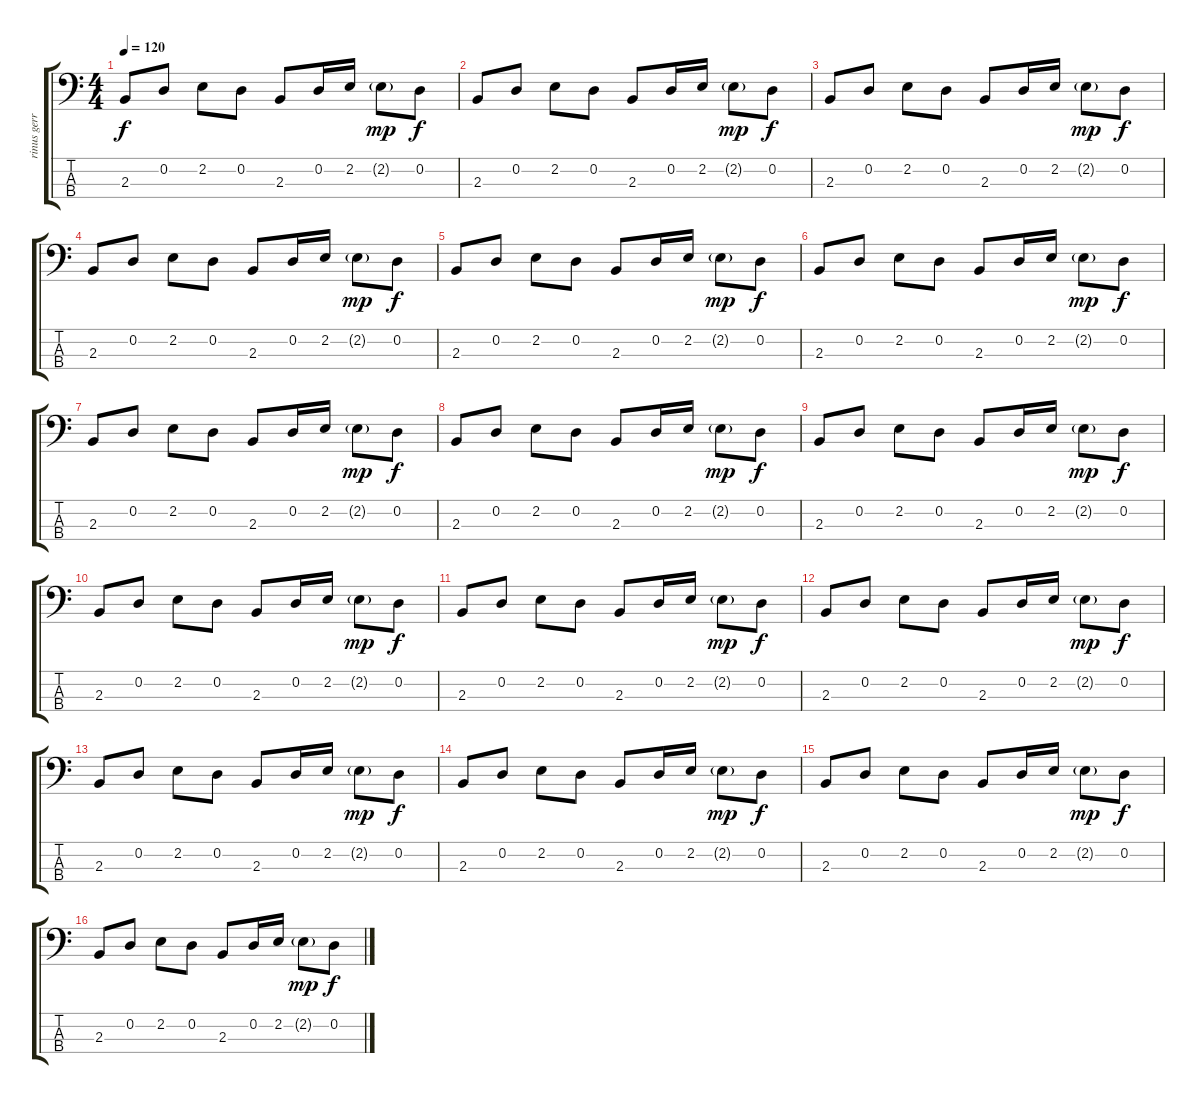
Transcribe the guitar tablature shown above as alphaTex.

\track ("rinus gerritsen" "rinus gerr") {instrument acousticbass}
\staff {score tabs}
\tuning (G2 D2 A1 E1) {hide}
\ts (4 4)
\tempo 120
\clef f4
\ks c
2.3.8{dy f} 0.2.8 2.2.8 0.2.8 2.3.8 0.2.16 2.2.16 2.2{g}.8{dy mp} 0.2.8{dy f} |
2.3.8 0.2.8 2.2.8 0.2.8 2.3.8 0.2.16 2.2.16 2.2{g}.8{dy mp} 0.2.8{dy f} |
2.3.8 0.2.8 2.2.8 0.2.8 2.3.8 0.2.16 2.2.16 2.2{g}.8{dy mp} 0.2.8{dy f} |
2.3.8 0.2.8 2.2.8 0.2.8 2.3.8 0.2.16 2.2.16 2.2{g}.8{dy mp} 0.2.8{dy f} |
2.3.8 0.2.8 2.2.8 0.2.8 2.3.8 0.2.16 2.2.16 2.2{g}.8{dy mp} 0.2.8{dy f} |
2.3.8 0.2.8 2.2.8 0.2.8 2.3.8 0.2.16 2.2.16 2.2{g}.8{dy mp} 0.2.8{dy f} |
2.3.8 0.2.8 2.2.8 0.2.8 2.3.8 0.2.16 2.2.16 2.2{g}.8{dy mp} 0.2.8{dy f} |
2.3.8 0.2.8 2.2.8 0.2.8 2.3.8 0.2.16 2.2.16 2.2{g}.8{dy mp} 0.2.8{dy f} |
2.3.8 0.2.8 2.2.8 0.2.8 2.3.8 0.2.16 2.2.16 2.2{g}.8{dy mp} 0.2.8{dy f} |
2.3.8 0.2.8 2.2.8 0.2.8 2.3.8 0.2.16 2.2.16 2.2{g}.8{dy mp} 0.2.8{dy f} |
2.3.8 0.2.8 2.2.8 0.2.8 2.3.8 0.2.16 2.2.16 2.2{g}.8{dy mp} 0.2.8{dy f} |
2.3.8 0.2.8 2.2.8 0.2.8 2.3.8 0.2.16 2.2.16 2.2{g}.8{dy mp} 0.2.8{dy f} |
2.3.8 0.2.8 2.2.8 0.2.8 2.3.8 0.2.16 2.2.16 2.2{g}.8{dy mp} 0.2.8{dy f} |
2.3.8 0.2.8 2.2.8 0.2.8 2.3.8 0.2.16 2.2.16 2.2{g}.8{dy mp} 0.2.8{dy f} |
2.3.8 0.2.8 2.2.8 0.2.8 2.3.8 0.2.16 2.2.16 2.2{g}.8{dy mp} 0.2.8{dy f} |
2.3.8 0.2.8 2.2.8 0.2.8 2.3.8 0.2.16 2.2.16 2.2{g}.8{dy mp} 0.2.8{dy f}
